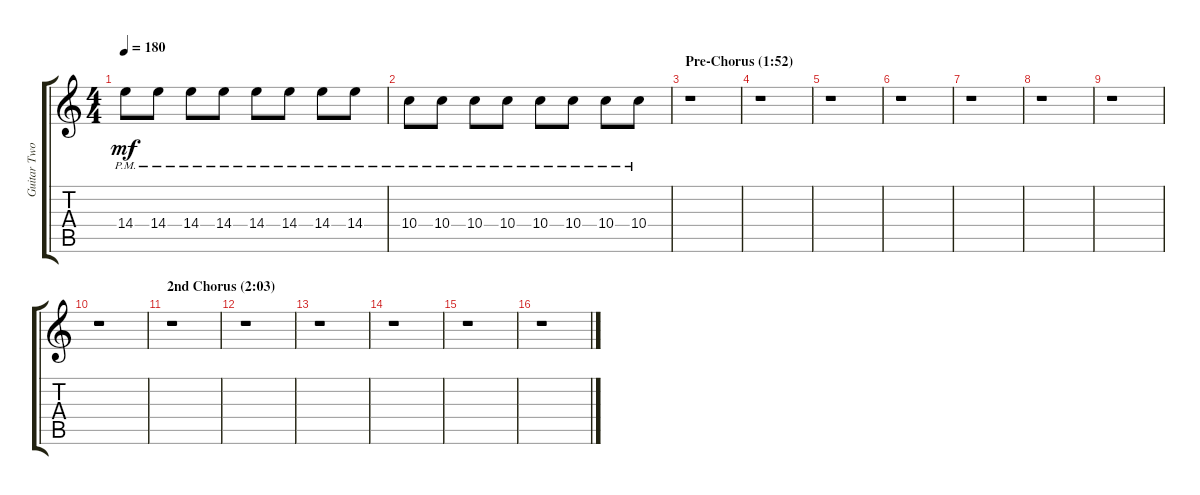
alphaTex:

\track ("Guitar Two" "Guitar Two") {instrument distortionguitar}
\staff {score tabs}
\tuning (E4 B3 G3 D3 A2 E2) {hide}
\ts (4 4)
\tempo 180
\clef g2
\ks c
14.4{pm}.8{dy mf} 14.4{pm}.8 14.4{pm}.8 14.4{pm}.8 14.4{pm}.8 14.4{pm}.8 14.4{pm}.8 14.4{pm}.8 |
10.4{pm}.8 10.4{pm}.8 10.4{pm}.8 10.4{pm}.8 10.4{pm}.8 10.4{pm}.8 10.4{pm}.8 10.4{pm}.8 |
\section ("" "Pre-Chorus (1:52)")
r.1 |
r.1 |
r.1 |
r.1 |
r.1 |
r.1 |
r.1 |
r.1 |
\section ("" "2nd Chorus (2:03)")
r.1 |
r.1 |
r.1 |
r.1 |
r.1 |
r.1
